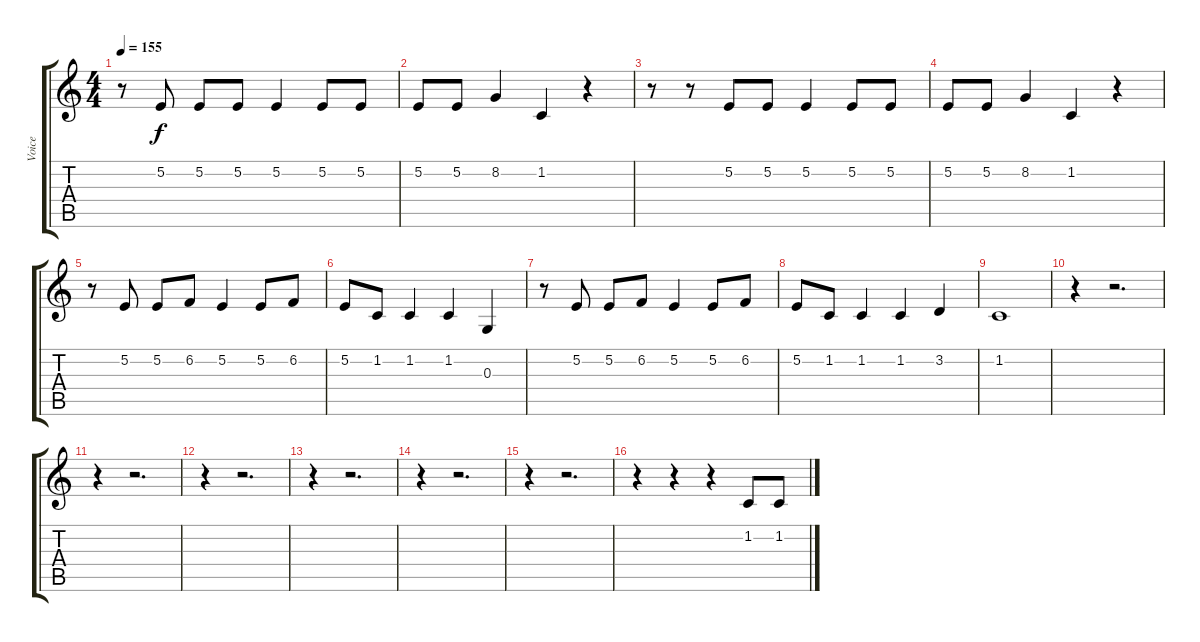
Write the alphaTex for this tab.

\track ("Voice" "Voice") {instrument electricgrandpiano}
\staff {score tabs}
\tuning (E4 B3 G3 D3 A2 E2) {hide}
\ts (4 4)
\tempo 155
\clef g2
\ks c
r.8{dy f} 5.2.8 5.2.8 5.2.8 5.2.4 5.2.8 5.2.8 |
5.2.8 5.2.8 8.2.4 1.2.4 r.4 |
r.8 r.8 5.2.8 5.2.8 5.2.4 5.2.8 5.2.8 |
5.2.8 5.2.8 8.2.4 1.2.4 r.4 |
r.8 5.2.8 5.2.8 6.2.8 5.2.4 5.2.8 6.2.8 |
5.2.8 1.2.8 1.2.4 1.2.4 0.3.4 |
r.8 5.2.8 5.2.8 6.2.8 5.2.4 5.2.8 6.2.8 |
5.2.8 1.2.8 1.2.4 1.2.4 3.2.4 |
1.2.1 |
r.4 r.2{d} |
r.4 r.2{d} |
r.4 r.2{d} |
r.4 r.2{d} |
r.4 r.2{d} |
r.4 r.2{d} |
r.4 r.4 r.4 1.2.8 1.2.8
